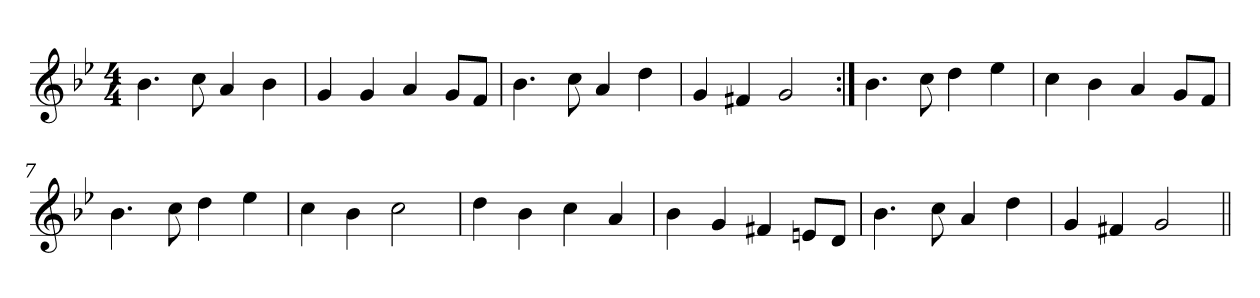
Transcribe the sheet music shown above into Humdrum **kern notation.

**kern
*part1
*staff1
*clefG2
*k[b-e-]
*g:
*M4/4
=1
4.b-\
8cc\
4a/
4b-\
=2
4g/
4g/
4a/
8g/L
8f/J
=3
4.b-\
8cc\
4a/
4dd\
=4
4g/
4f#X/
2g/
=5:|!
4.b-\
8cc\
4dd\
4ee-\
=6
4cc\
4b-\
4a/
8g/L
8f/J
=7
4.b-\
8cc\
4dd\
4ee-\
=8
4cc\
4b-\
2cc\
=9
4dd\
4b-\
4cc\
4a/
!!LO:LB:g=z
=10
4b-\
4g/
4f#X/
8en/L
8d/J
=11
4.b-\
8cc\
4a/
4dd\
=12
4g/
4f#X/
2g/
=||
*-
